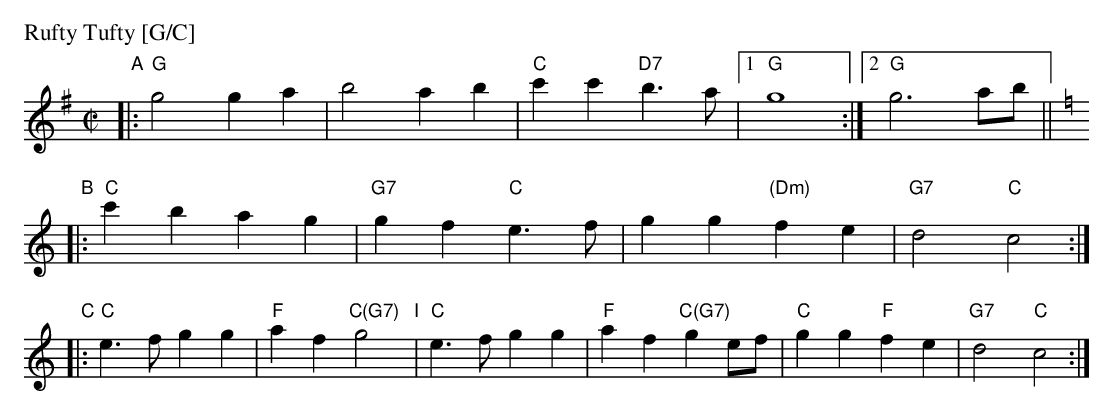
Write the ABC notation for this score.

X:1
P: Rufty Tufty [G/C]
M: C|
L: 1/4
K: G
"A"|: "G"g2 ga | b2 ab | "C"c'c' "D7"b>a |1 "G"g4 :|2 "G"g3 a/b/ ||
K: C
"B"|: "C"c'b ag | "G7"gf "C"e>f | gg "(Dm)"fe | "G7"d2 "C"c2 :|
"C"|: "C"e>f gg | "F"af "C(G7)"g2 \
"I"|  "C"e>f gg | "F"af "C(G7)"ge/f/ | "C"gg "F"fe | "G7"d2 "C"c2 :|
